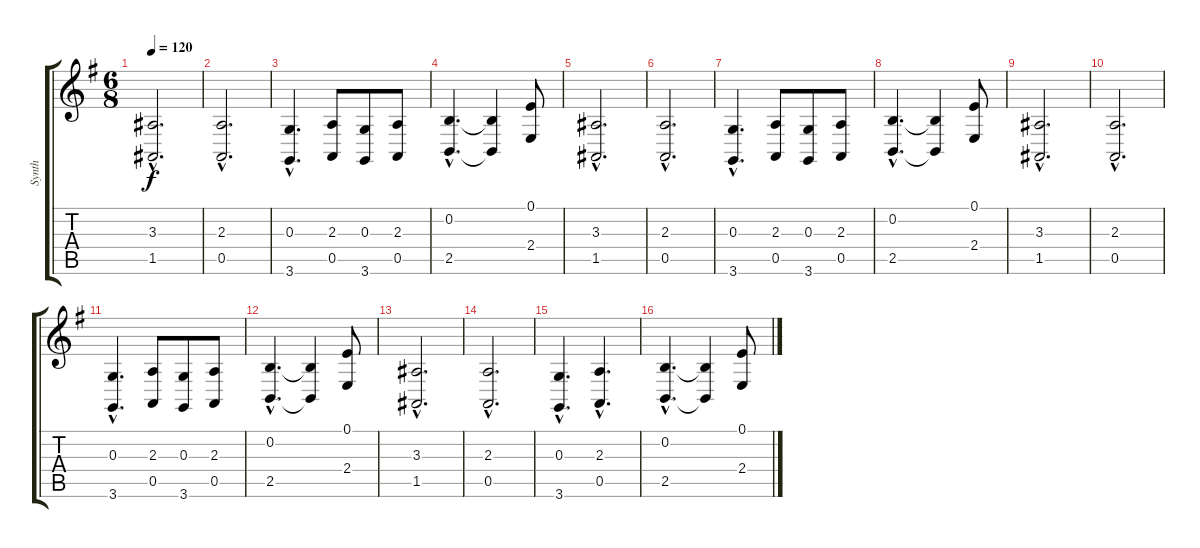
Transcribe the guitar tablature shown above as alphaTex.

\track ("Synth" "Synth") {instrument churchorgan}
\staff {score tabs}
\tuning (E4 B3 G3 D3 A2 E2) {hide}
\ts (6 8)
\tempo 120
\clef g2
\ks g
(3.3{hac} 1.5{hac}).2{d dy f} |
(2.3{hac} 0.5{hac}).2{d} |
(0.3{hac} 3.6{hac}).4{d} (2.3 0.5).8 (0.3 3.6).8 (2.3 0.5).8 |
(0.2{hac} 2.5{hac}).4{d} (0.2{t} 2.5{t}).4 (0.1 2.4).8 |
(3.3{hac} 1.5{hac}).2{d} |
(2.3{hac} 0.5{hac}).2{d} |
(0.3{hac} 3.6{hac}).4{d} (2.3 0.5).8 (0.3 3.6).8 (2.3 0.5).8 |
(0.2{hac} 2.5{hac}).4{d} (0.2{t} 2.5{t}).4 (0.1 2.4).8 |
(3.3{hac} 1.5{hac}).2{d} |
(2.3{hac} 0.5{hac}).2{d} |
(0.3{hac} 3.6{hac}).4{d} (2.3 0.5).8 (0.3 3.6).8 (2.3 0.5).8 |
(0.2{hac} 2.5{hac}).4{d} (0.2{t} 2.5{t}).4 (0.1 2.4).8 |
(3.3{hac} 1.5{hac}).2{d} |
(2.3{hac} 0.5{hac}).2{d} |
(0.3{hac} 3.6{hac}).4{d} (2.3{hac} 0.5{hac}).4{d} |
(0.2{hac} 2.5{hac}).4{d} (0.2{t} 2.5{t}).4 (0.1 2.4).8
